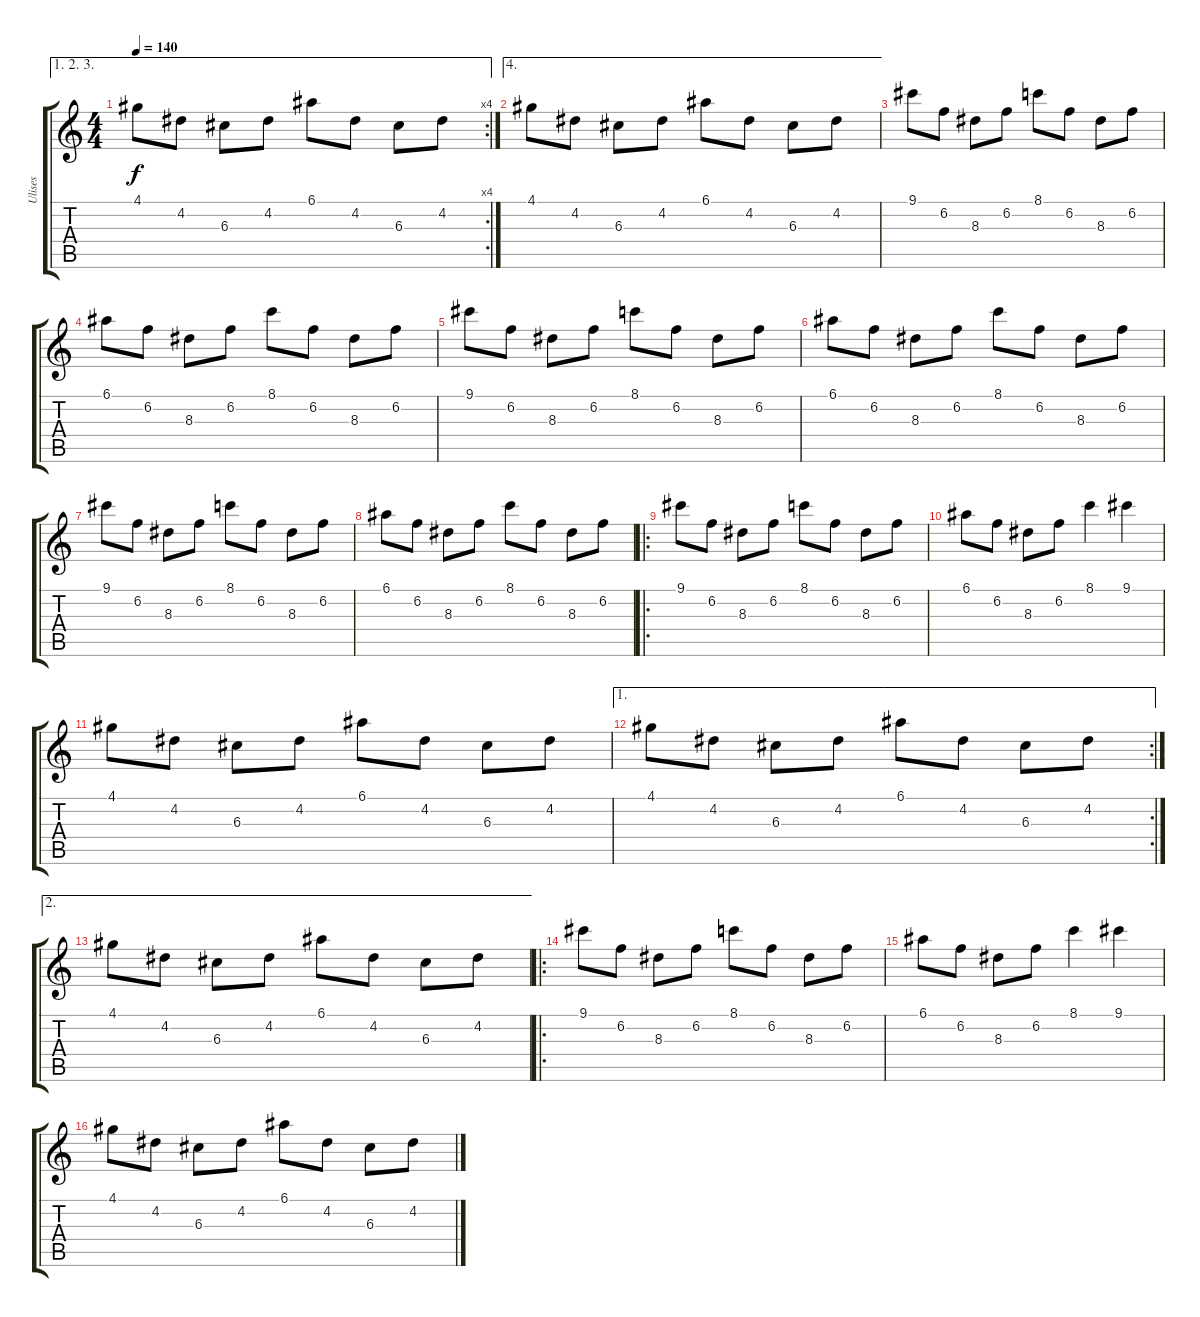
\track ("Ulises" "Ulises") {solo instrument electricguitarclean}
\staff {score tabs}
\tuning (E4 B3 G3 D3 A2 E2) {hide}
\ae (1 2 3)
\rc 4
\ts (4 4)
\tempo 140
\clef g2
\ks c
4.1.8{dy f} 4.2.8 6.3.8 4.2.8 6.1.8 4.2.8 6.3.8 4.2.8 |
\ae 4
4.1.8 4.2.8 6.3.8 4.2.8 6.1.8 4.2.8 6.3.8 4.2.8 |
9.1.8 6.2.8 8.3.8 6.2.8 8.1.8 6.2.8 8.3.8 6.2.8 |
6.1.8 6.2.8 8.3.8 6.2.8 8.1.8 6.2.8 8.3.8 6.2.8 |
9.1.8 6.2.8 8.3.8 6.2.8 8.1.8 6.2.8 8.3.8 6.2.8 |
6.1.8 6.2.8 8.3.8 6.2.8 8.1.8 6.2.8 8.3.8 6.2.8 |
9.1.8 6.2.8 8.3.8 6.2.8 8.1.8 6.2.8 8.3.8 6.2.8 |
6.1.8 6.2.8 8.3.8 6.2.8 8.1.8 6.2.8 8.3.8 6.2.8 |
\ro
9.1.8 6.2.8 8.3.8 6.2.8 8.1.8 6.2.8 8.3.8 6.2.8 |
6.1.8 6.2.8 8.3.8 6.2.8 8.1.4 9.1.4 |
4.1.8 4.2.8 6.3.8 4.2.8 6.1.8 4.2.8 6.3.8 4.2.8 |
\ae 1
\rc 2
4.1.8 4.2.8 6.3.8 4.2.8 6.1.8 4.2.8 6.3.8 4.2.8 |
\ae 2
4.1.8 4.2.8 6.3.8 4.2.8 6.1.8 4.2.8 6.3.8 4.2.8 |
\ro
9.1.8 6.2.8 8.3.8 6.2.8 8.1.8 6.2.8 8.3.8 6.2.8 |
6.1.8 6.2.8 8.3.8 6.2.8 8.1.4 9.1.4 |
4.1.8 4.2.8 6.3.8 4.2.8 6.1.8 4.2.8 6.3.8 4.2.8
